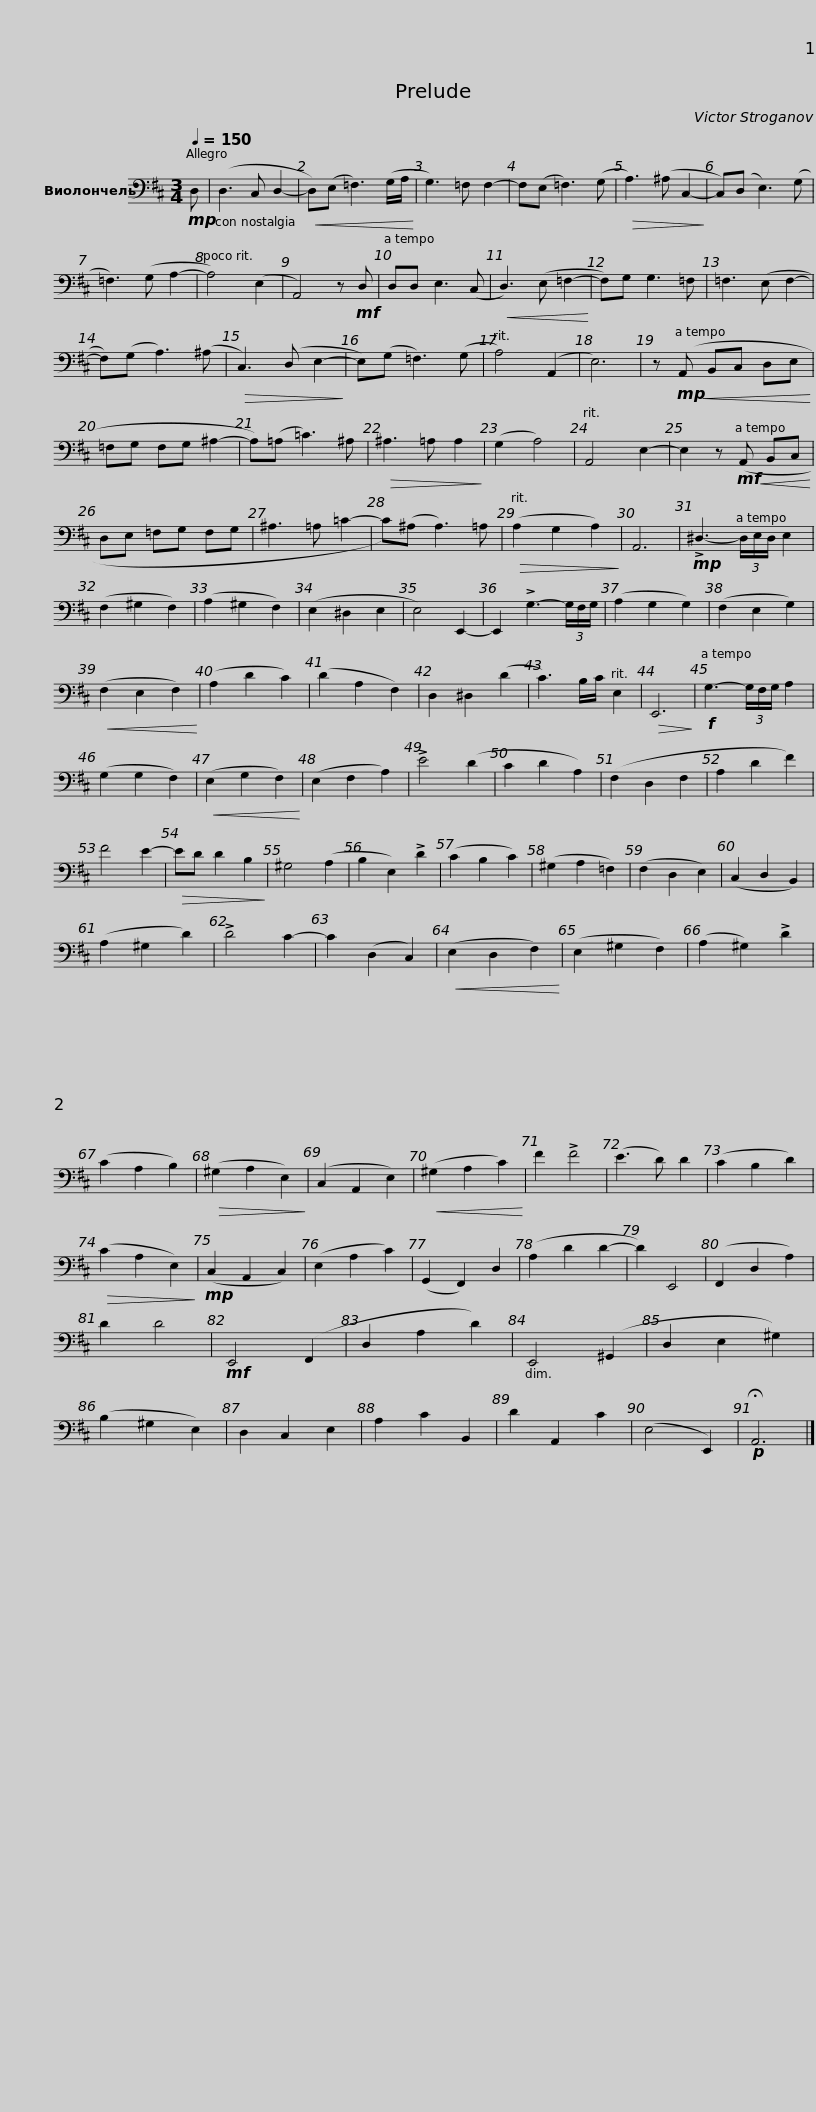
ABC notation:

X:1
L:1/8
Q:1/4=150
M:3/4
I:linebreak $
K:D
V:1 bass
V:1
!mp! D, | (D,3 C, D,2- |!<(! D,)(E, =F,3) (G,/A,/!<)! | G,3) =F, F,2- | F,(E, =F,3) (G, | %5
!>(! A,3) (^A, C,2-!>)! | C,)(D, E,3) (G, | =F,3) (G, A,2- | A,4) (E,2 | A,,4) z!mf! D, | %10
 D,D, E,3 (C, |$!<(! D,3) (E, =F,2-!<)! | F,)G, G,3 =F, | =F,3 (E, F,2- | F,)(G, A,3) (^A, | %15
!>(! C,3) (D, E,2-!>)! | E,)(G, =F,3) (G, | A,4) (A,,2 | E,6) | z!mp!!<(! (A,, B,,C, D,E,!<)! | %20
 =F,G, F,G, ^A,2- |$ A,)(=A, =C3) ^A, |!>(! ^A,3 =A, A,2!>)! | (G,2 A,4) | A,,4 E,2- | %25
 E,2 z!mf!!<(! (A,, B,,C,!<)! | D,E, =F,G, F,G, | ^A,3 =A, =C2- | C)(^A, A,3) =A, |!>(! (A,2 G,2 A,2)!>)! | %30
 A,,6 |$!mp! !>!^D,3- (3D,/E,/D,/ E,2 | (F,2 ^G,2 F,2) | (A,2 ^G,2 F,2) | (E,2 ^D,2 E,2 | %35
 E,4) E,,2- | E,,2 !>!G,3- (3G,/F,/G,/ | (A,2 G,2 G,2) | (F,2 E,2 G,2) |!<(! (F,2 E,2 F,2)!<)! | %40
 (A,2 D2 C2) | (D2 A,2 F,2) |$ D,2 ^D,2 (D2 | C3) B,/C/ E,2 |!>(! E,,6!>)! | %45
!f! G,3- (3G,/F,/G,/ A,2 | (G,2 G,2 F,2) |!<(! (E,2 G,2 F,2)!<)! | (E,2 F,2 A,2) | !>!E4 (D2 | %50
 C2 D2 A,2) | (F,2 D,2 F,2 | A,2 D2 F2) | F4 E2- |$!>(! ED D2 B,2!>)! | %55
 ^G,4 (A,2 | B,2 E,2) !>!D2 | (C2 B,2 C2) | (^G,2 A,2 =F,2) | (F,2 D,2 E,2) | %60
 (C,2 D,2 B,,2) | (A,2 ^G,2 D2) | !>!D4 C2- | C2 (D,2 C,2) |!<(! (E,2 D,2 F,2)!<)! | %65
 (E,2 ^G,2 F,2) |$ (A,2 ^G,2) !>!D2 | (C2 A,2 B,2) |!>(! (^G,2 A,2 E,2)!>)! | (C,2 A,,2 E,2) | %70
!<(! (^G,2 A,2 C2)!<)! | F2 !>!F4 | (E3 D) D2 | (C2 B,2 D2) |!>(! (C2 A,2 E,2)!>)! | %75
!mp! (C,2 A,,2 C,2) | (E,2 A,2 C2) | (G,,2 F,,2) D,2 |$ (A,2 D2 D2- | D2) E,,4 | %80
 (F,,2 D,2 A,2) | D2 D4 |!mf! E,,4 (F,,2 | D,2 A,2 D2) | E,,4 (^G,,2 | %85
 D,2 E,2 ^G,2) | (B,2 ^G,2 E,2) | D,2 C,2 E,2 | A,2 C2 B,,2 | D2 A,,2 C2 | %90
 (E,4 E,,2) |!p! !fermata!A,,6 |] %92
